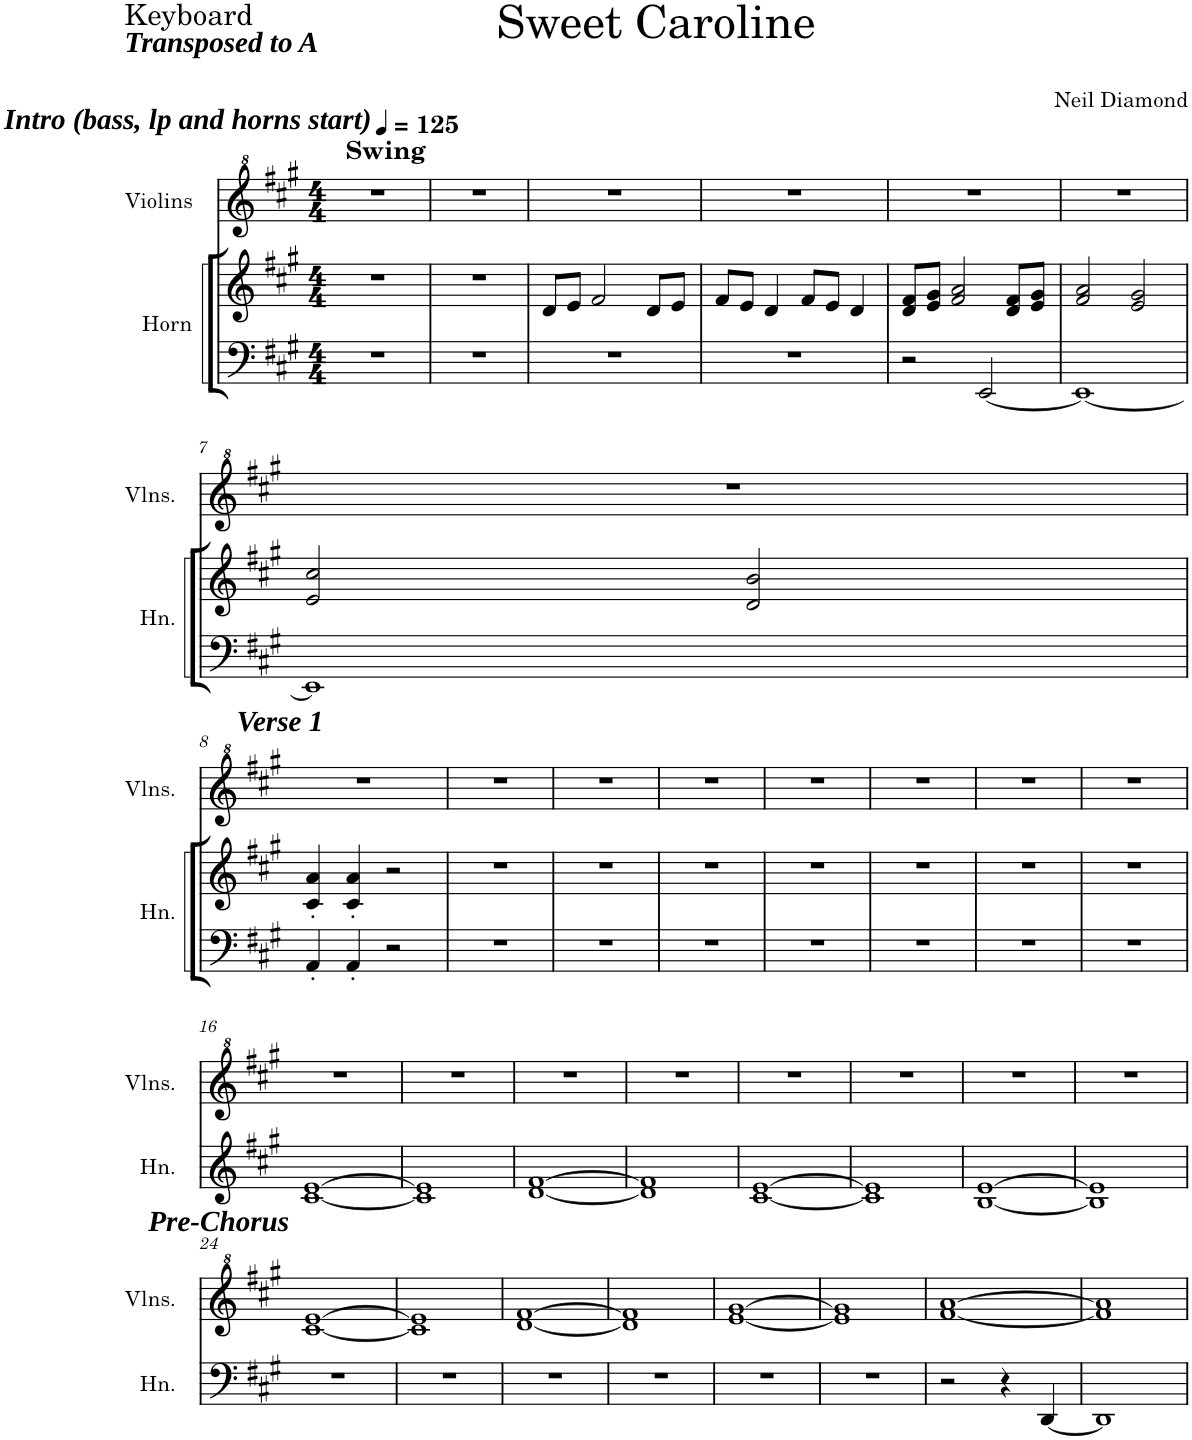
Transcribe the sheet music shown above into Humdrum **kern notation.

**kern	**kern	**kern
*part2	*part2	*part1
*staff3	*staff2	*staff1
*I"Horn	*	*I"Violins
*I'Hn.	*	*I'Vlns.
*clefF4	*clefG2	*clefG^2
*Trd4c7	*Trd4c7	*
*k[f#c#g#]	*k[f#c#g#]	*k[f#c#g#]
*M4/4	*M4/4	*M4/4
*MM125	*MM125	*MM125
!!LO:REH:place=s1:a:Bi:enc=none:fs=14:t=Intro (bass, lp and horns start)
=1	=1	=1
!	!	!LO:TX:a:B:t=Swing
1r	1r	1r
=2	=2	=2
1r	1r	1r
=3	=3	=3
1r	8d/L	1r
.	8e/J	.
.	2f#/	.
.	8d/L	.
.	8e/J	.
=4	=4	=4
1r	8f#/L	1r
.	8e/J	.
.	4d/	.
.	8f#/L	.
.	8e/J	.
.	4d/	.
=5	=5	=5
2r	8d/ 8f#/L	1r
.	8e/ 8g#/J	.
.	2f#/ 2a/	.
[2EE/	.	.
.	8d/ 8f#/L	.
.	8e/ 8g#/J	.
=6	=6	=6
1EE_	2f#/ 2a/	1r
.	2e/ 2g#/	.
!!LO:LB:g=z
=7	=7	=7
1EE]	2e/ 2cc#/	1r
.	2d/ 2b/	.
!!LO:LB:g=z
!!LO:REH:place=s1:a:Bi:enc=none:fs=14:t=Verse 1:qo=0.5
=8	=8	=8
4AA'/	4c#/' 4a/'	1r
4AA'/	4c#/' 4a/'	.
2r	2r	.
=9	=9	=9
1r	1r	1r
=10	=10	=10
1r	1r	1r
=11	=11	=11
1r	1r	1r
=12	=12	=12
1r	1r	1r
=13	=13	=13
1r	1r	1r
=14	=14	=14
1r	1r	1r
=15	=15	=15
1r	1r	1r
!!LO:LB:g=z
=16	=16	=16
1r	[1c# [1e	1r
=17	=17	=17
1r	1c#] 1e]	1r
=18	=18	=18
1r	[1d [1f#	1r
=19	=19	=19
1r	1d] 1f#]	1r
=20	=20	=20
1r	[1c# [1e	1r
=21	=21	=21
1r	1c#] 1e]	1r
=22	=22	=22
1r	[1B [1e	1r
=23	=23	=23
1r	1B] 1e]	1r
!!LO:LB:g=z
!!LO:REH:place=s1:a:Bi:enc=none:fs=14:t=Pre-Chorus
=24	=24	=24
1r	1r	[1cc# [1ee
=25	=25	=25
1r	1r	1cc#] 1ee]
=26	=26	=26
1r	1r	[1dd [1ff#
=27	=27	=27
1r	1r	1dd] 1ff#]
=28	=28	=28
1r	1r	[1ee [1gg#
=29	=29	=29
1r	1r	1ee] 1gg#]
=30	=30	=30
2r	1r	[1ff# [1aa
4r	.	.
[4DD/	.	.
=31	=31	=31
1DD]	1r	1ff#] 1aa]
=	=	=
*-	*-	*-
